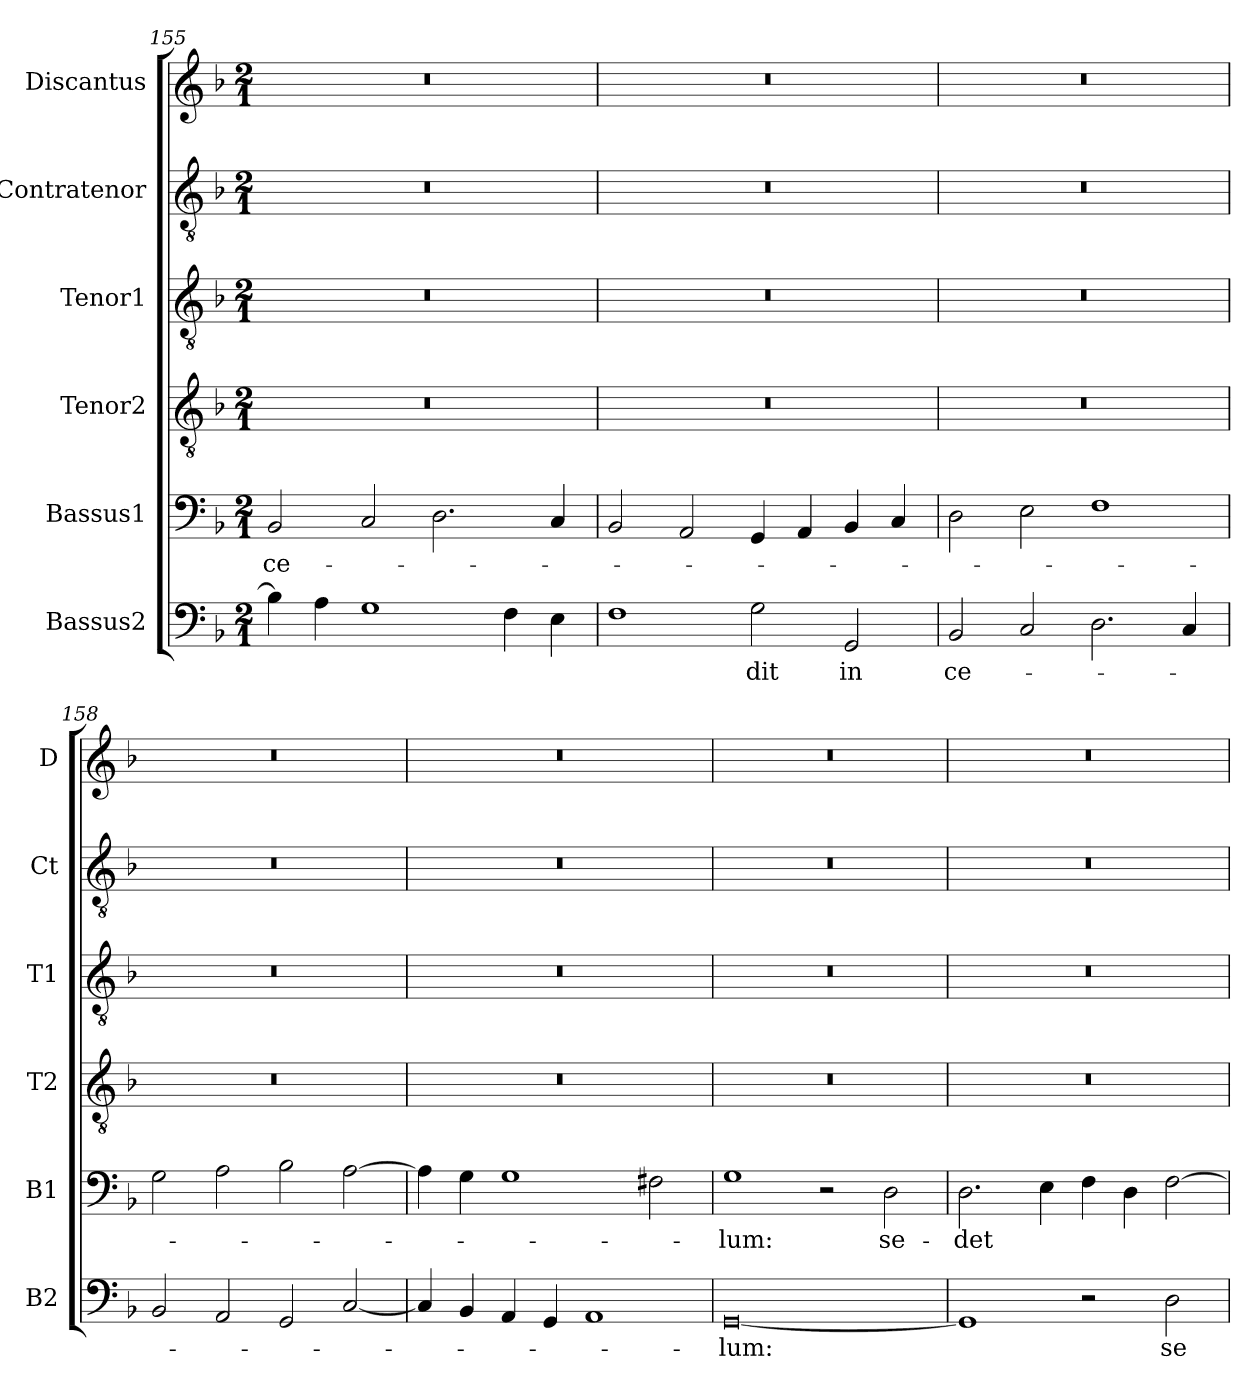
**kern	**text	**kern	**text	**kern	**kern	**kern	**kern
*part6	*part6	*part5	*part5	*part4	*part3	*part2	*part1
*staff6	*staff6	*staff5	*staff5	*staff4	*staff3	*staff2	*staff1
*I"Bassus2	*	*I"Bassus1	*	*I"Tenor2	*I"Tenor1	*I"Contratenor	*I"Discantus
*I'B2	*	*I'B1	*	*I'T2	*I'T1	*I'Ct	*I'D
*clefF4	*	*clefF4	*	*clefGv2	*clefGv2	*clefGv2	*clefG2
*k[b-]	*	*k[b-]	*	*k[b-]	*k[b-]	*k[b-]	*k[b-]
*M2/1	*	*M2/1	*	*M2/1	*M2/1	*M2/1	*M2/1
=155	=155	=155	=155	=155	=155	=155	=155
4B-]	.	2BB-	ce-	0r	0r	0r	0r
4A	.	.	.	.	.	.	.
1G	.	2C	.	.	.	.	.
.	.	2.D	.	.	.	.	.
4F	.	.	.	.	.	.	.
4E	.	4C	.	.	.	.	.
=156	=156	=156	=156	=156	=156	=156	=156
1F	.	2BB-	.	0r	0r	0r	0r
.	.	2AA	.	.	.	.	.
2G	-dit	4GG	.	.	.	.	.
.	.	4AA	.	.	.	.	.
2GG	in	4BB-	.	.	.	.	.
.	.	4C	.	.	.	.	.
=157	=157	=157	=157	=157	=157	=157	=157
2BB-	ce-	2D	.	0r	0r	0r	0r
2C	.	2E	.	.	.	.	.
2.D	.	1F	.	.	.	.	.
4C	.	.	.	.	.	.	.
=158	=158	=158	=158	=158	=158	=158	=158
2BB-	.	2G	.	0r	0r	0r	0r
2AA	.	2A	.	.	.	.	.
2GG	.	2B-	.	.	.	.	.
[2C	.	[2A	.	.	.	.	.
=159	=159	=159	=159	=159	=159	=159	=159
4C]	.	4A]	.	0r	0r	0r	0r
4BB-	.	4G	.	.	.	.	.
4AA	.	1G	.	.	.	.	.
4GG	.	.	.	.	.	.	.
1AA	.	.	.	.	.	.	.
.	.	2F#X	.	.	.	.	.
=160	=160	=160	=160	=160	=160	=160	=160
[0GG	-lum:	1G	-lum:	0r	0r	0r	0r
.	.	2r	.	.	.	.	.
.	.	2D	se-	.	.	.	.
=161	=161	=161	=161	=161	=161	=161	=161
1GG]	.	2.D	-det	0r	0r	0r	0r
.	.	4E	.	.	.	.	.
2r	.	4F	.	.	.	.	.
.	.	4D	.	.	.	.	.
2D	se-	[2F	.	.	.	.	.
=	=	=	=	=	=	=	=
*-	*-	*-	*-	*-	*-	*-	*-
